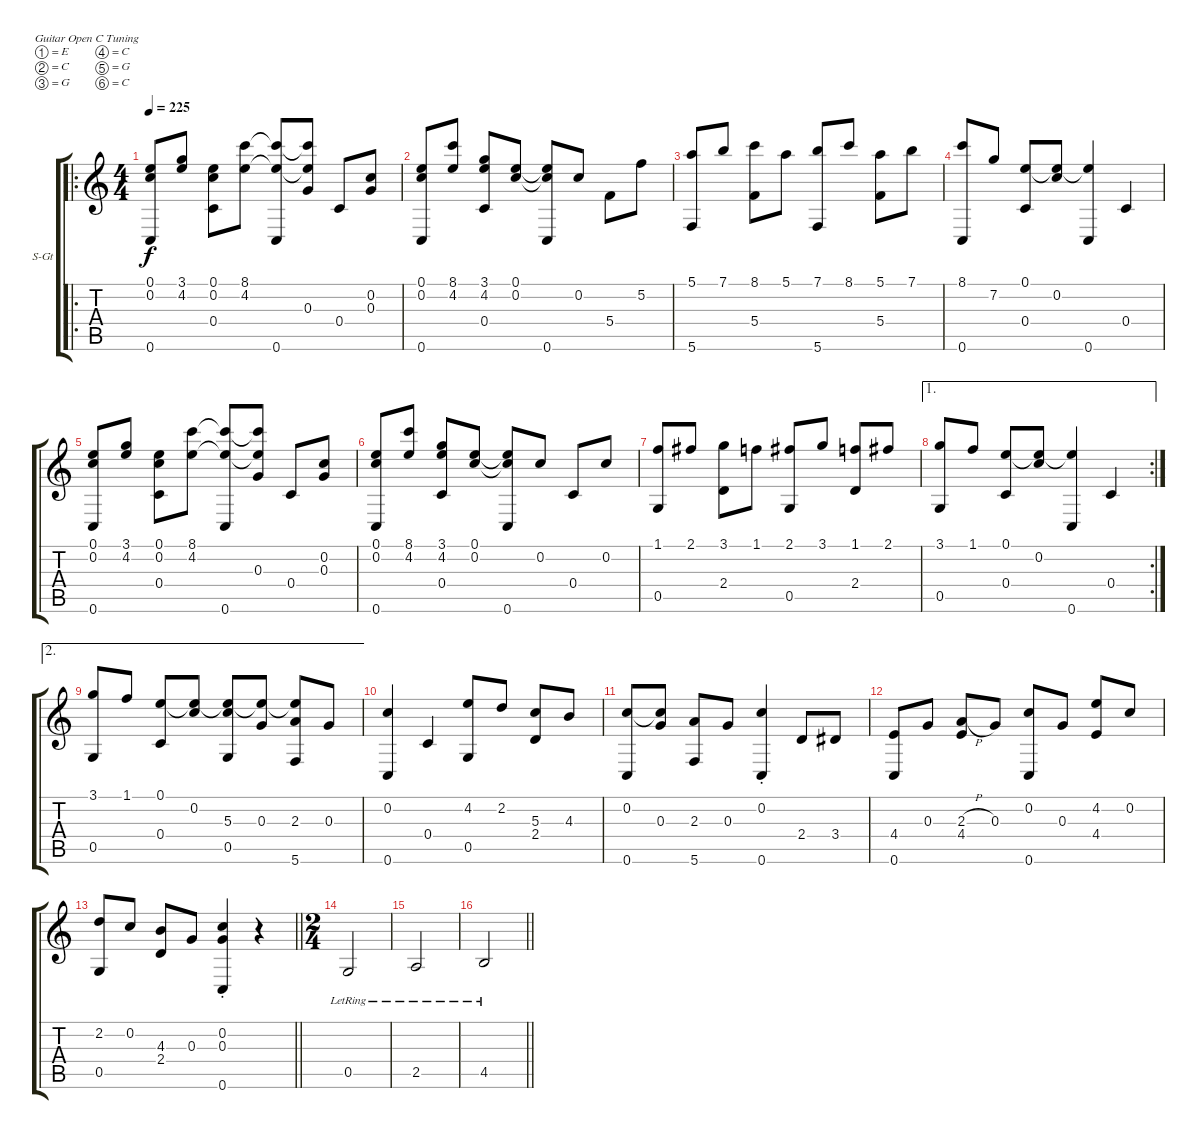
\bracketExtendMode groupsimilarinstruments
\firstSystemTrackNameOrientation horizontal
\otherSystemsTrackNameOrientation horizontal
\track ("Òô¹ì 1" "S-Gt") {instrument acousticguitarsteel}
\staff {score tabs}
\tuning (E4 C4 G3 C3 G2 C2)
\ro
\ts (4 4)
\tempo 225
\clef g2
\ks c
(0.1 0.2 0.6).8{dy f} (3.1 4.2).8 (0.1 0.2 0.4).8 (8.1 4.2).8 (0.6 8.1{t} 4.2{t}).8 (8.1{t} 4.2{t} 0.3).8 0.4.8 (0.2 0.3).8 |
(0.1 0.2 0.6).8 (8.1 4.2).8 (3.1 4.2 0.4).8 (0.1 0.2).8 (0.1{t} 0.2{t} 0.6).8 0.2.8 5.4.8 5.2.8 |
(5.1 5.6).8 7.1.8 (8.1 5.4).8 5.1.8 (7.1 5.6).8 8.1.8 (5.1 5.4).8 7.1.8 |
(8.1 0.6).8 7.2.8 (0.1 0.4).8 (0.2 0.1{t}).8 (0.1{t} 0.6).4 0.4.4 |
(0.1 0.2 0.6).8 (3.1 4.2).8 (0.1 0.2 0.4).8 (8.1 4.2).8 (0.6 8.1{t} 4.2{t}).8 (8.1{t} 4.2{t} 0.3).8 0.4.8 (0.2 0.3).8 |
(0.1 0.2 0.6).8 (8.1 4.2).8 (3.1 4.2 0.4).8 (0.1 0.2).8 (0.1{t} 0.2{t} 0.6).8 0.2.8 0.4.8 0.2.8 |
(1.1 0.5).8 2.1.8 (3.1 2.4).8 1.1.8 (2.1 0.5).8 3.1.8 (1.1 2.4).8 2.1.8 |
\ae 1
\rc 2
(3.1 0.5).8 1.1.8 (0.1 0.4).8 (0.2 0.1{t}).8 (0.1{t} 0.6).4 0.4.4 |
\ae 2
(3.1 0.5).8 1.1.8 (0.1 0.4).8 (0.2 0.1{t}).8 (0.1{t} 5.3 0.5).8 (0.3 0.1{t}).8 (0.1{t} 2.3 5.6).8 0.3.8 |
(0.2 0.6).4 0.4.4 (4.2 0.5).8 2.2.8 (5.3 2.4).8 4.3.8 |
(0.2 0.6).8 (0.2{t} 0.3).8 (2.3 5.6).8 0.3.8 (0.2{st} 0.6{st}).4 2.4.8 3.4.8 |
(4.4 0.6).8 0.3.8 (2.3{h} 4.4).8 0.3.8 (0.2 0.6).8 0.3.8 (4.2 4.4).8 0.2.8 |
\barLineRight lightlight
(2.2 0.5).8 0.2.8 (4.3 2.4).8 0.3.8 (0.2{st} 0.3{st} 0.6{st}).4 r.4 |
\ts (2 4)
\beaming (8 2 2 2 2)
0.5{lr}.2 |
2.5{lr}.2 |
\barLineRight lightlight
4.5{lr}.2
